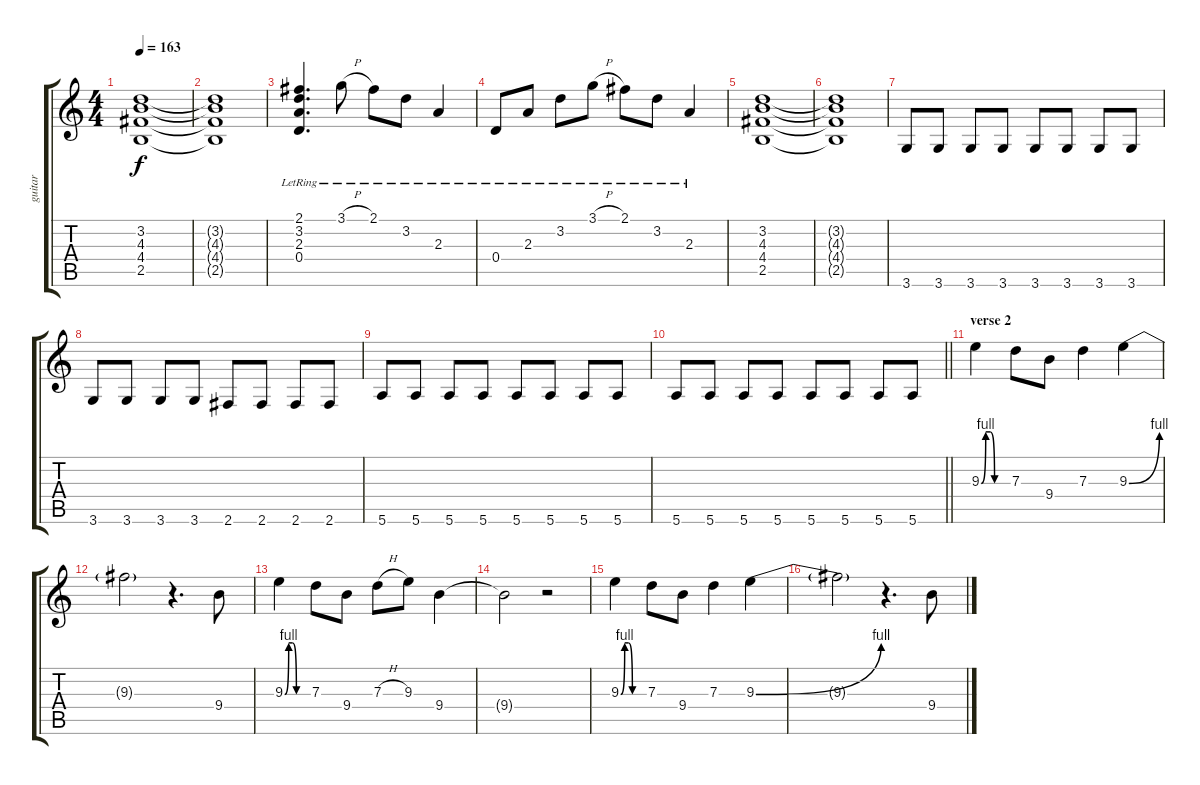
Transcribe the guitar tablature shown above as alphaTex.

\track ("guitar" "guitar") {instrument distortionguitar}
\staff {score tabs}
\tuning (E4 B3 G3 D3 A2 E2) {hide}
\ts (4 4)
\tempo 163
\clef g2
\ks c
(3.2 4.3 4.4 2.5).1{dy f} |
(3.2{t} 4.3{t} 4.4{t} 2.5{t}).1 |
(2.1{lr} 3.2{lr} 2.3{lr} 0.4{lr}).4{d} 3.1{h lr}.8 2.1{lr}.8 3.2{lr}.8 2.3{lr}.4 |
0.4{lr}.8 2.3{lr}.8 3.2{lr}.8 3.1{h lr}.8 2.1{lr}.8 3.2{lr}.8 2.3{lr}.4 |
(3.2 4.3 4.4 2.5).1 |
(3.2{t} 4.3{t} 4.4{t} 2.5{t}).1 |
3.6.8 3.6.8 3.6.8 3.6.8 3.6.8 3.6.8 3.6.8 3.6.8 |
3.6.8 3.6.8 3.6.8 3.6.8 2.6.8 2.6.8 2.6.8 2.6.8 |
5.6.8 5.6.8 5.6.8 5.6.8 5.6.8 5.6.8 5.6.8 5.6.8 |
\barLineRight lightlight
5.6.8 5.6.8 5.6.8 5.6.8 5.6.8 5.6.8 5.6.8 5.6.8 |
\section ("" "verse 2")
9.3{be (custom 0 0 10 4 20 4 30 0 60 0)}.4 7.3.8 9.4.8 7.3.4 9.3{be (bend 0 0 60 4)}.4 |
9.3{t}.2 r.4{d} 9.4.8 |
9.3{be (custom 0 0 10 4 20 4 30 0 60 0)}.4 7.3.8 9.4.8 7.3{h}.8 9.3.8 9.4.4 |
9.4{t}.2 r.2 |
9.3{be (custom 0 0 10 4 20 4 30 0 60 0)}.4 7.3.8 9.4.8 7.3.4 9.3{be (bend 0 0 60 4)}.4 |
9.3{t}.2 r.4{d} 9.4.8
